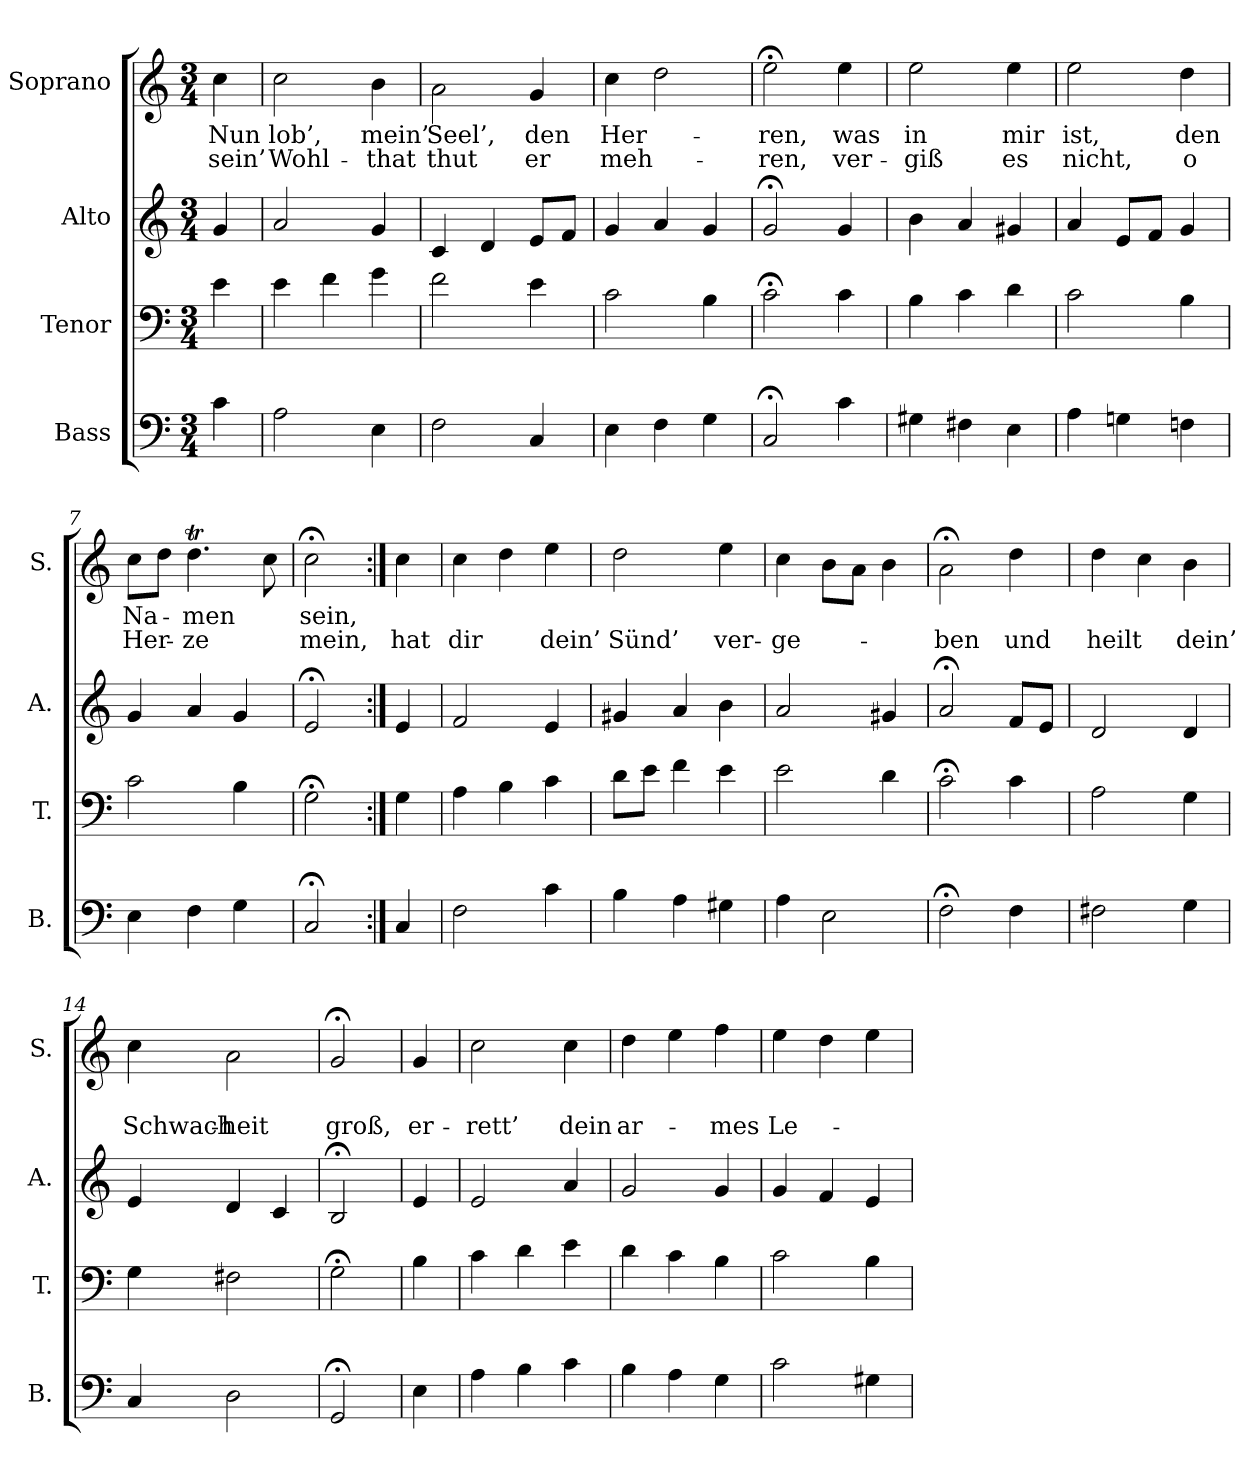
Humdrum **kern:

**kern	**kern	**kern	**kern	**text	**text
*part4	*part3	*part2	*part1	*part1	*part1
*staff4	*staff3	*staff2	*staff1	*staff1	*staff1
*I"Bass	*I"Tenor	*I"Alto	*I"Soprano	*	*
*I'B.	*I'T.	*I'A.	*I'S.	*	*
*clefF4	*clefF4	*clefG2	*clefG2	*	*
*k[]	*k[]	*k[]	*k[]	*	*
*C:	*C:	*C:	*C:	*	*
*M3/4	*M3/4	*M3/4	*M3/4	*	*
=	=	=	=	=	=
4c\	4e\	4g/	4cc\	Nun	sein’
=1	=1	=1	=1	=1	=1
2A\	4e\	2a/	2cc\	lob’,	Wohl-
.	4f\	.	.	.	.
4E\	4g\	4g/	4b\	mein’	-that
=2	=2	=2	=2	=2	=2
2F\	2f\	4c/	2a\	Seel’,	thut
.	.	4d/	.	.	.
4C/	4e\	8e/L	4g/	den	er
.	.	8f/J	.	.	.
=3	=3	=3	=3	=3	=3
4E\	2c\	4g/	4cc\	Her-	meh-
4F\	.	4a/	2dd\	.	.
4G\	4B\	4g/	.	.	.
=4	=4	=4	=4	=4	=4
2C;</	2c;<\	2g;</	2ee;<\	-ren,	-ren,
4c\	4c\	4g/	4ee\	was	ver-
=5	=5	=5	=5	=5	=5
4G#X\	4B\	4b\	2ee\	in	-giß
4F#X\	4c\	4a/	.	.	.
4E\	4d\	4g#X/	4ee\	mir	es
=6	=6	=6	=6	=6	=6
4A\	2c\	4a/	2ee\	ist,	nicht,
4Gn\	.	8e/L	.	.	.
.	.	8f/J	.	.	.
4Fn\	4B\	4g/	4dd\	den	o
=7	=7	=7	=7	=7	=7
4E\	2c\	4g/	8cc\L	Na-	Her-
.	.	.	8dd\J	.	.
4F\	.	4a/	4.ddT\	-men	-ze
4G\	4B\	4g/	.	.	.
.	.	.	8cc\	.	.
=8	=8	=8	=8	=8	=8
2C;</	2G;<\	2e;</	2cc;<\	sein,	mein,
!!LO:LB:g=z
=8a:|!	=8a:|!	=8a:|!	=8a:|!	=8a:|!	=8a:|!
4C/	4G\	4e/	4cc\	.	hat
=9	=9	=9	=9	=9	=9
2F\	4A\	2f/	4cc\	.	dir
.	4B\	.	4dd\	.	.
4c\	4c\	4e/	4ee\	.	dein’
=10	=10	=10	=10	=10	=10
4B\	8d\L	4g#X/	2dd\	.	Sünd’
.	8e\J	.	.	.	.
4A\	4f\	4a/	.	.	.
4G#X\	4e\	4b\	4ee\	.	ver-
=11	=11	=11	=11	=11	=11
4A\	2e\	2a/	4cc\	.	-ge-
2E\	.	.	8b\L	.	.
.	.	.	8a\J	.	.
.	4d\	4g#X/	4b\	.	.
=12	=12	=12	=12	=12	=12
2F;<\	2c;<\	2a;</	2a;<\	.	-ben
4F\	4c\	8f/L	4dd\	.	und
.	.	8e/J	.	.	.
=13	=13	=13	=13	=13	=13
2F#X\	2A\	2d/	4dd\	.	heilt
.	.	.	4cc\	.	.
4G\	4G\	4d/	4b\	.	dein’
=14	=14	=14	=14	=14	=14
4C/	4G\	4e/	4cc\	.	Schwach-
2D\	2F#X\	4d/	2a\	.	-heit
.	.	4c/	.	.	.
=15	=15	=15	=15	=15	=15
2GG;</	2G;<\	2B;</	2g;</	.	groß,
!!LO:PB:g=z
=15a	=15a	=15a	=15a	=15a	=15a
4E\	4B\	4e/	4g/	.	er-
=16	=16	=16	=16	=16	=16
4A\	4c\	2e/	2cc\	.	-rett’
4B\	4d\	.	.	.	.
4c\	4e\	4a/	4cc\	.	dein
=17	=17	=17	=17	=17	=17
4B\	4d\	2g/	4dd\	.	ar-
4A\	4c\	.	4ee\	.	.
4G\	4B\	4g/	4ff\	.	mes
=18	=18	=18	=18	=18	=18
2c\	2c\	4g/	4ee\	.	Le-
.	.	4f/	4dd\	.	.
4G#X\	4B\	4e/	4ee\	.	.
=	=	=	=	=	=
*-	*-	*-	*-	*-	*-
